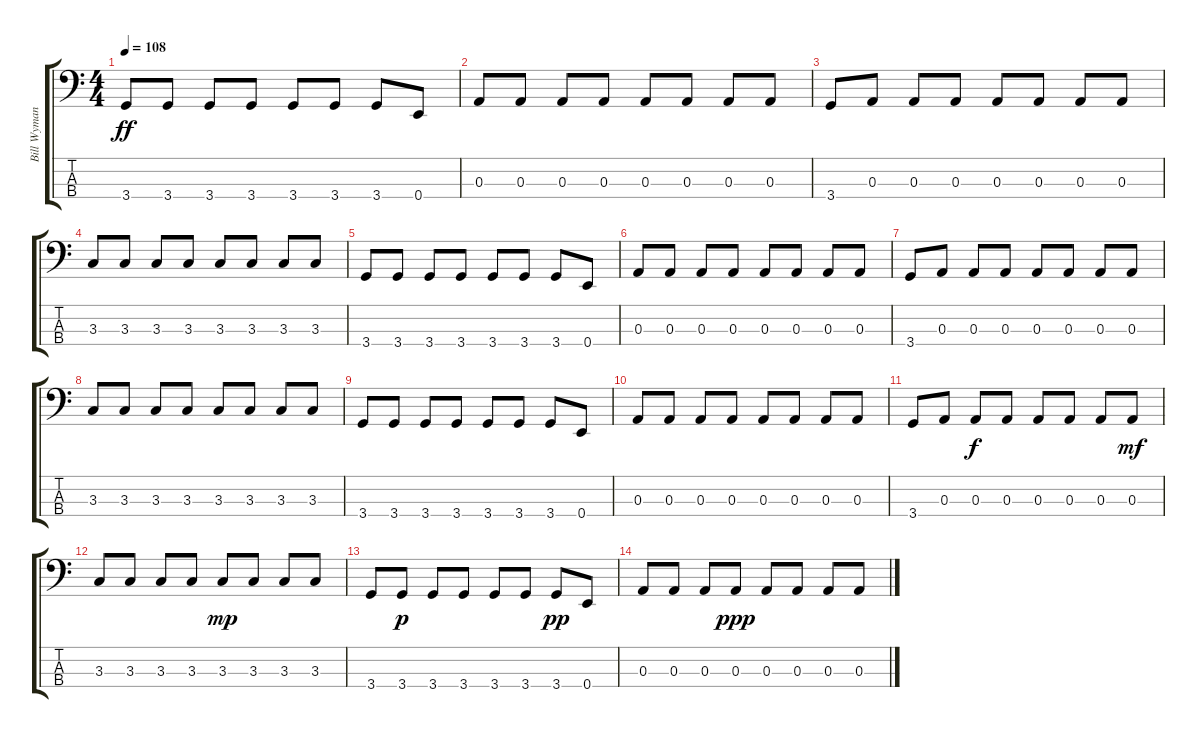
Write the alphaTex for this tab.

\track ("Bill Wyman" "Bill Wyman") {instrument fretlessbass}
\staff {score tabs}
\tuning (G2 D2 A1 E1) {hide}
\ts (4 4)
\tempo 108
\clef f4
\ks c
3.4.8{dy ff} 3.4.8 3.4.8 3.4.8 3.4.8 3.4.8 3.4.8 0.4.8 |
0.3.8 0.3.8 0.3.8 0.3.8 0.3.8 0.3.8 0.3.8 0.3.8 |
3.4.8 0.3.8 0.3.8 0.3.8 0.3.8 0.3.8 0.3.8 0.3.8 |
3.3.8 3.3.8 3.3.8 3.3.8 3.3.8 3.3.8 3.3.8 3.3.8 |
3.4.8 3.4.8 3.4.8 3.4.8 3.4.8 3.4.8 3.4.8 0.4.8 |
0.3.8 0.3.8 0.3.8 0.3.8 0.3.8 0.3.8 0.3.8 0.3.8 |
3.4.8 0.3.8 0.3.8 0.3.8 0.3.8 0.3.8 0.3.8 0.3.8 |
3.3.8 3.3.8 3.3.8 3.3.8 3.3.8 3.3.8 3.3.8 3.3.8 |
3.4.8 3.4.8 3.4.8 3.4.8 3.4.8 3.4.8 3.4.8 0.4.8 |
0.3.8 0.3.8 0.3.8 0.3.8 0.3.8 0.3.8 0.3.8 0.3.8 |
3.4.8 0.3.8 0.3.8{dy f} 0.3.8 0.3.8 0.3.8 0.3.8 0.3.8{dy mf} |
3.3.8 3.3.8 3.3.8 3.3.8 3.3.8{dy mp} 3.3.8 3.3.8 3.3.8 |
3.4.8 3.4.8{dy p} 3.4.8 3.4.8 3.4.8 3.4.8 3.4.8{dy pp} 0.4.8 |
0.3.8 0.3.8 0.3.8 0.3.8{dy ppp} 0.3.8 0.3.8 0.3.8 0.3.8
